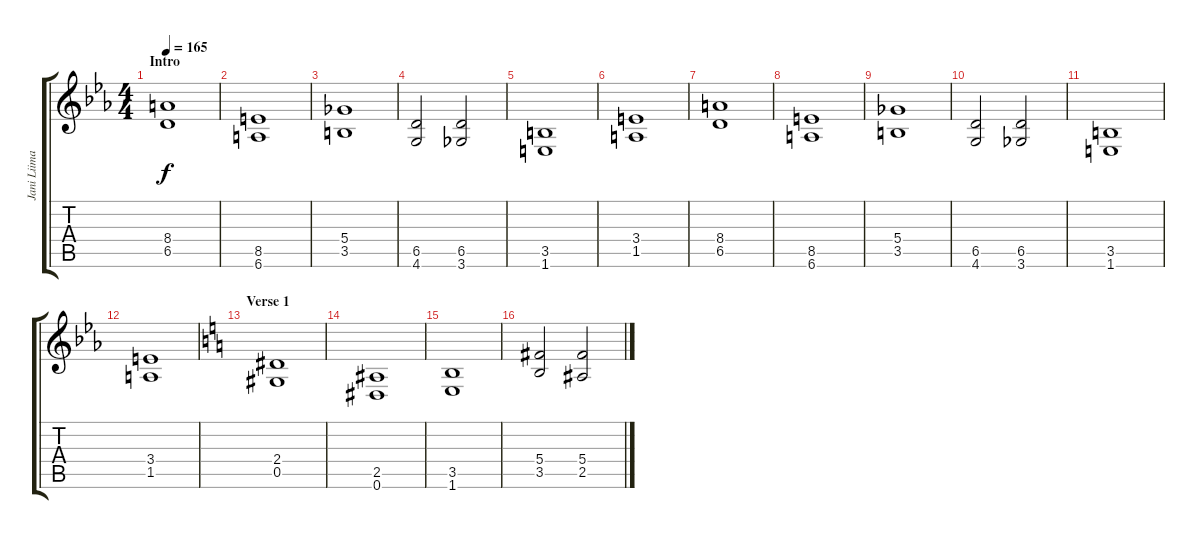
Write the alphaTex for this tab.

\track ("Jani Liimatainen" "Jani Liima") {instrument distortionguitar}
\staff {score tabs}
\tuning (Eb4 Bb3 Gb3 Db3 Ab2 Eb2) {hide}
\ts (4 4)
\section ("" "Intro")
\tempo 165
\clef g2
\ks cminor
(8.4 6.5).1{dy f instrument distortionguitar} |
(8.5 6.6).1 |
(5.4 3.5).1 |
(6.5 4.6).2 (6.5 3.6).2 |
(3.5 1.6).1 |
(3.4 1.5).1 |
(8.4 6.5).1 |
(8.5 6.6).1 |
(5.4 3.5).1 |
(6.5 4.6).2 (6.5 3.6).2 |
(3.5 1.6).1 |
(3.4 1.5).1 |
\section ("" "Verse 1")
\ks aminor
(2.4 0.5).1 |
(2.5 0.6).1 |
(3.5 1.6).1 |
(5.4 3.5).2 (5.4 2.5).2
